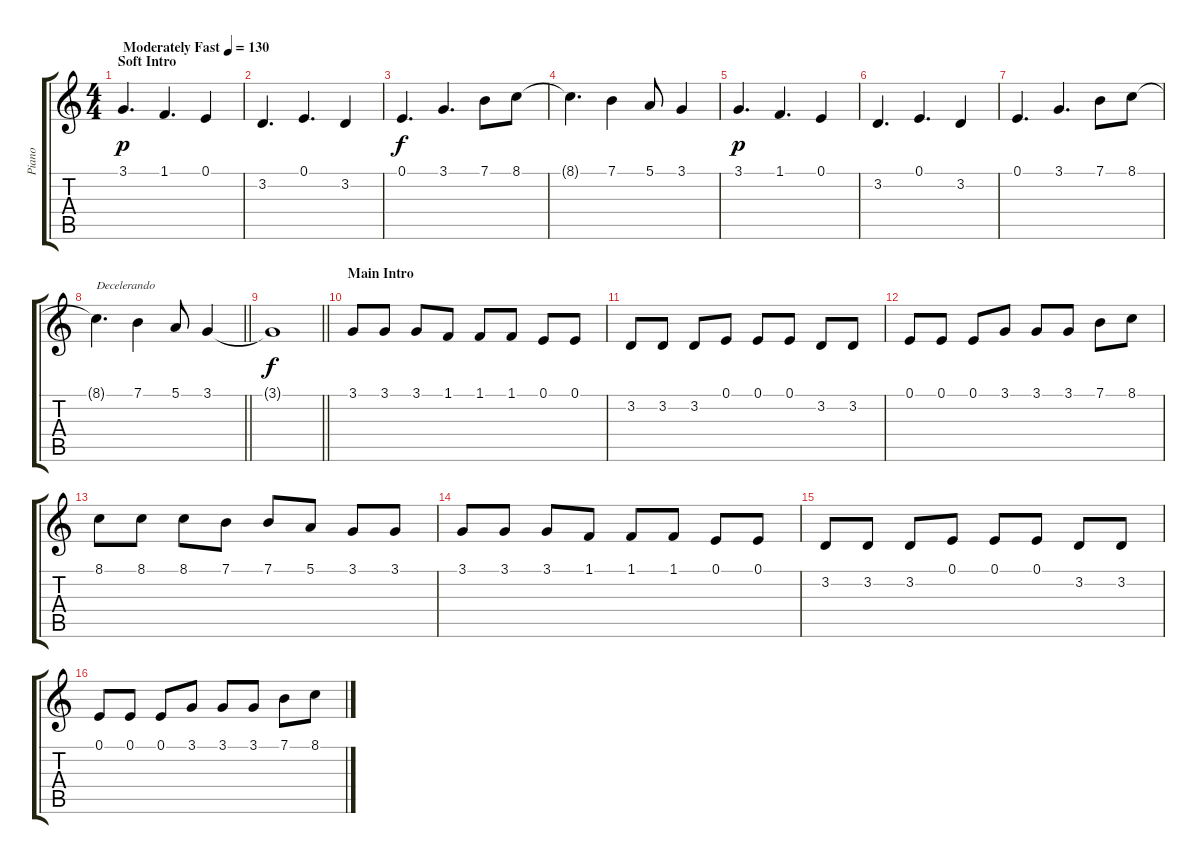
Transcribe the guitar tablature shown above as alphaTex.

\track ("Piano" "Piano") {instrument acousticgrandpiano}
\staff {score tabs}
\tuning (E4 B3 G3 D3 A2 E2) {hide}
\ts (4 4)
\section ("" "Soft Intro")
\tempo (130 "Moderately Fast")
\clef g2
\ks c
3.1.4{d dy p instrument acousticgrandpiano} 1.1.4{d} 0.1.4 |
3.2.4{d} 0.1.4{d} 3.2.4 |
0.1.4{d dy f} 3.1.4{d} 7.1.8 8.1.8 |
8.1{t}.4{d} 7.1.4 5.1.8 3.1.4 |
3.1.4{d dy p} 1.1.4{d} 0.1.4 |
3.2.4{d} 0.1.4{d} 3.2.4 |
0.1.4{d} 3.1.4{d} 7.1.8 8.1.8 |
\barLineRight lightlight
8.1{t}.4{d txt "Decelerando"} 7.1.4 5.1.8 3.1.4 |
\barLineRight lightlight
3.1{t}.1{dy f} |
\section ("" "Main Intro")
3.1.8 3.1.8 3.1.8 1.1.8 1.1.8 1.1.8 0.1.8 0.1.8 |
3.2.8 3.2.8 3.2.8 0.1.8 0.1.8 0.1.8 3.2.8 3.2.8 |
0.1.8 0.1.8 0.1.8 3.1.8 3.1.8 3.1.8 7.1.8 8.1.8 |
8.1.8 8.1.8 8.1.8 7.1.8 7.1.8 5.1.8 3.1.8 3.1.8 |
3.1.8 3.1.8 3.1.8 1.1.8 1.1.8 1.1.8 0.1.8 0.1.8 |
3.2.8 3.2.8 3.2.8 0.1.8 0.1.8 0.1.8 3.2.8 3.2.8 |
0.1.8 0.1.8 0.1.8 3.1.8 3.1.8 3.1.8 7.1.8 8.1.8
